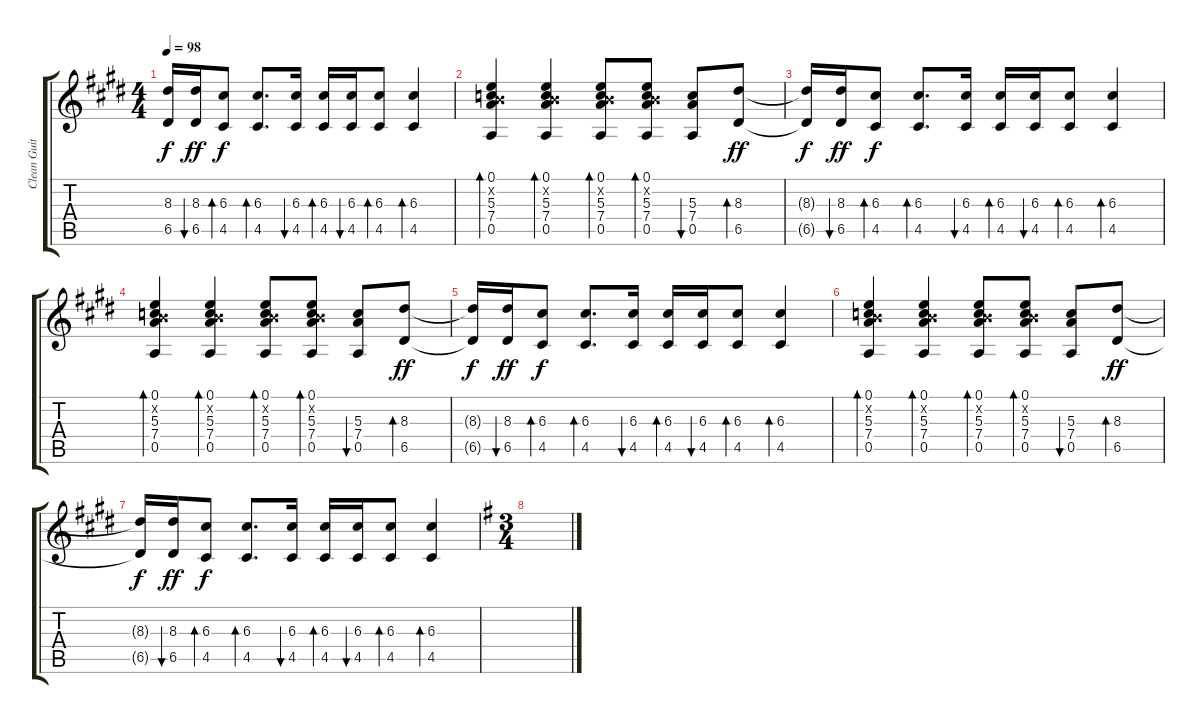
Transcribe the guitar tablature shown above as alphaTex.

\track ("Clean Guitar 2" "Clean Guit") {instrument acousticguitarnylon}
\staff {score tabs}
\tuning (E4 B3 G3 D3 A2 E2) {hide}
\ts (4 4)
\tempo 98
\clef g2
\ks c#minor
(8.3{t} 6.5{t}).16{dy f} (8.3 6.5).16{bu 30 dy ff} (6.3 4.5).8{bd 60 dy f} (6.3 4.5).8{d bd 60} (6.3 4.5).16{bu 60} (6.3 4.5).16{bd 60} (6.3 4.5).16{bu 60} (6.3 4.5).8{bd 120} (6.3 4.5).4{bd 120} |
(0.1 0.2{x} 5.3 7.4 0.5).4{bd 120} (0.1 0.2{x} 5.3 7.4 0.5).4{bd 60} (0.1 0.2{x} 5.3 7.4 0.5).8{bd 60} (0.1 0.2{x} 5.3 7.4 0.5).8{bd 60} (5.3 7.4 0.5).8{bu 60} (8.3 6.5).8{bd 120 dy ff} |
(8.3{t} 6.5{t}).16{dy f} (8.3 6.5).16{bu 30 dy ff} (6.3 4.5).8{bd 60 dy f} (6.3 4.5).8{d bd 60} (6.3 4.5).16{bu 60} (6.3 4.5).16{bd 60} (6.3 4.5).16{bu 60} (6.3 4.5).8{bd 120} (6.3 4.5).4{bd 120} |
(0.1 0.2{x} 5.3 7.4 0.5).4{bd 120} (0.1 0.2{x} 5.3 7.4 0.5).4{bd 60} (0.1 0.2{x} 5.3 7.4 0.5).8{bd 60} (0.1 0.2{x} 5.3 7.4 0.5).8{bd 60} (5.3 7.4 0.5).8{bu 60} (8.3 6.5).8{bd 120 dy ff} |
(8.3{t} 6.5{t}).16{dy f} (8.3 6.5).16{bu 30 dy ff} (6.3 4.5).8{bd 60 dy f} (6.3 4.5).8{d bd 60} (6.3 4.5).16{bu 60} (6.3 4.5).16{bd 60} (6.3 4.5).16{bu 60} (6.3 4.5).8{bd 120} (6.3 4.5).4{bd 120} |
(0.1 0.2{x} 5.3 7.4 0.5).4{bd 120} (0.1 0.2{x} 5.3 7.4 0.5).4{bd 60} (0.1 0.2{x} 5.3 7.4 0.5).8{bd 60} (0.1 0.2{x} 5.3 7.4 0.5).8{bd 60} (5.3 7.4 0.5).8{bu 60} (8.3 6.5).8{bd 120 dy ff} |
(8.3{t} 6.5{t}).16{dy f} (8.3 6.5).16{bu 30 dy ff} (6.3 4.5).8{bd 60 dy f} (6.3 4.5).8{d bd 60} (6.3 4.5).16{bu 60} (6.3 4.5).16{bd 60} (6.3 4.5).16{bu 60} (6.3 4.5).8{bd 120} (6.3 4.5).4{bd 120} |
\ts (3 4)
\ks eminor
